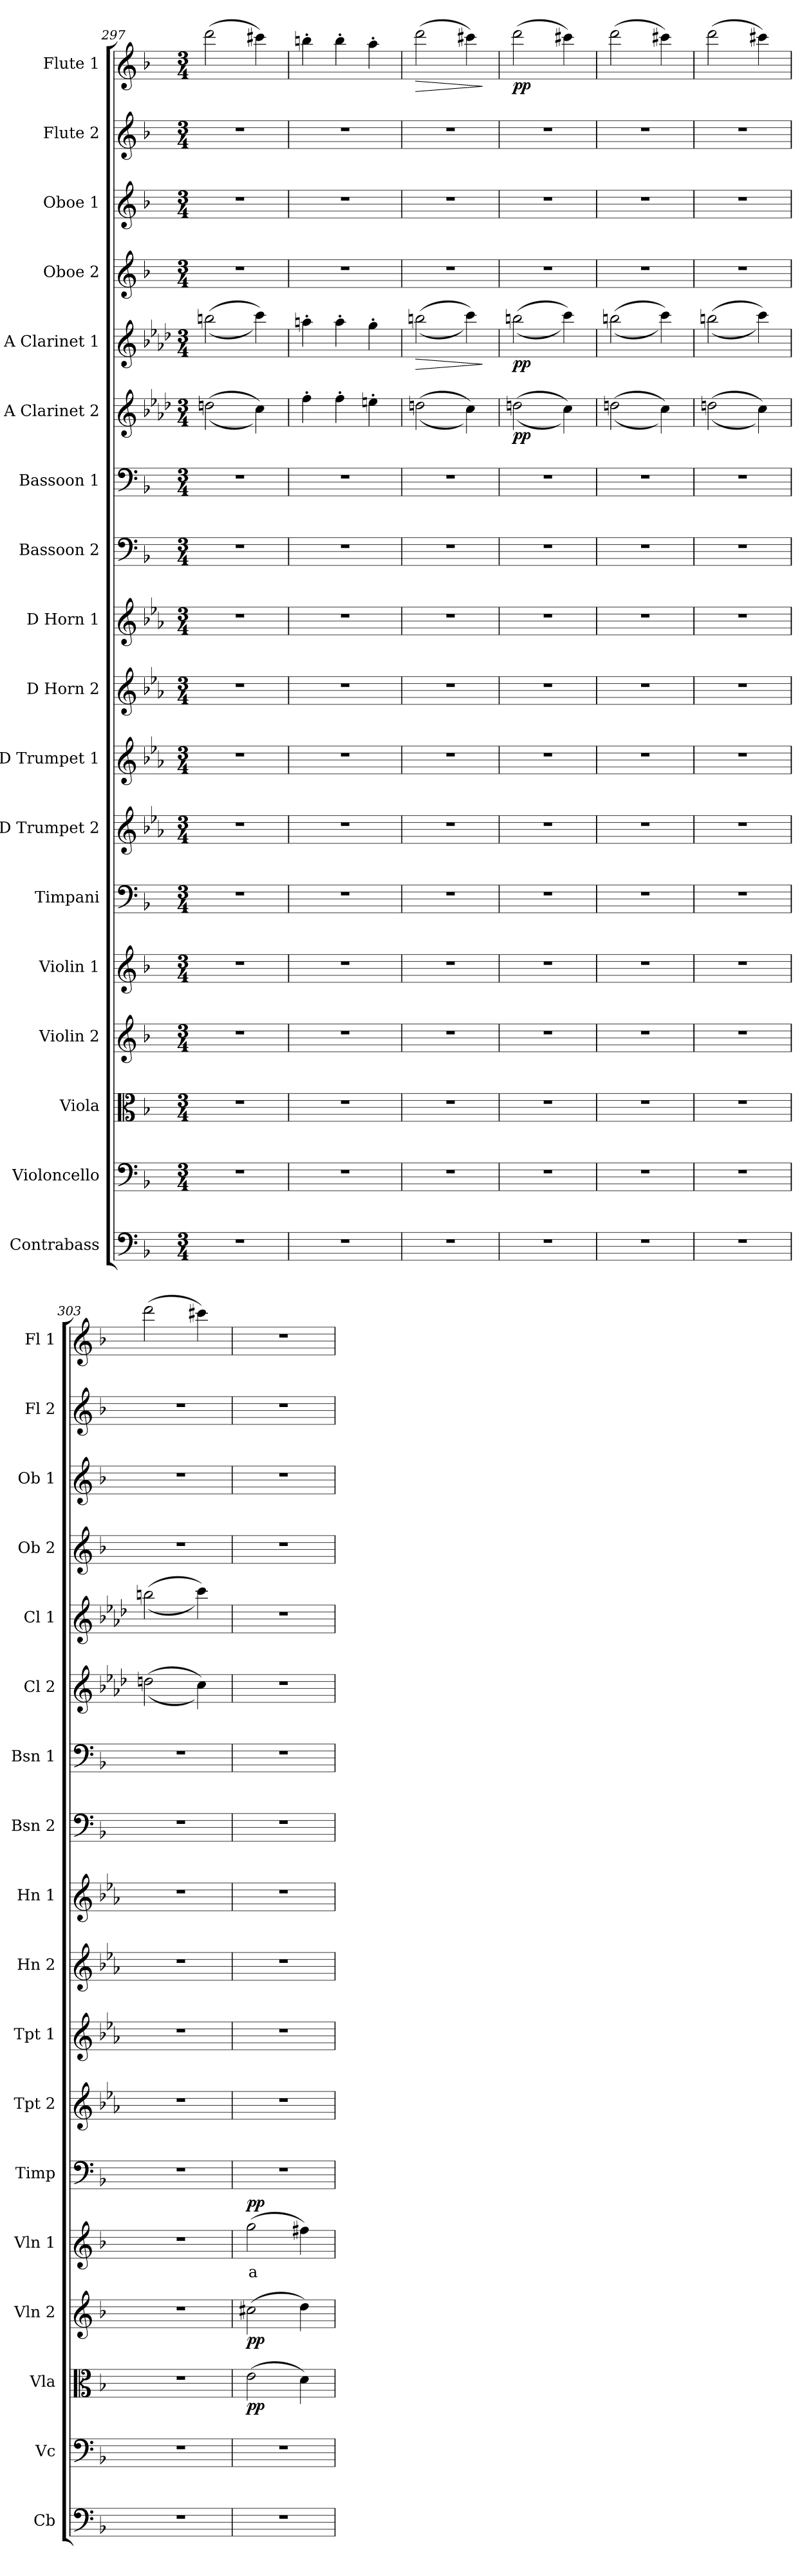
**kern	**kern	**kern	**dynam	**kern	**dynam	**kern	**text	**dynam	**kern	**kern	**kern	**kern	**kern	**kern	**kern	**kern	**dynam	**kern	**dynam	**kern	**kern	**kern	**kern	**dynam
*part18	*part17	*part16	*part16	*part15	*part15	*part14	*part14	*part14	*part13	*part12	*part11	*part10	*part9	*part8	*part7	*part6	*part6	*part5	*part5	*part4	*part3	*part2	*part1	*part1
*staff18	*staff17	*staff16	*staff16	*staff15	*staff15	*staff14	*staff14	*staff14	*staff13	*staff12	*staff11	*staff10	*staff9	*staff8	*staff7	*staff6	*staff6	*staff5	*staff5	*staff4	*staff3	*staff2	*staff1	*staff1
*I"Contrabass	*I"Violoncello	*I"Viola	*	*I"Violin 2	*	*I"Violin 1	*	*	*I"Timpani	*I"D Trumpet 2	*I"D Trumpet 1	*I"D Horn 2	*I"D Horn 1	*I"Bassoon 2	*I"Bassoon 1	*I"A Clarinet 2	*	*I"A Clarinet 1	*	*I"Oboe 2	*I"Oboe 1	*I"Flute 2	*I"Flute 1	*
*I'Cb	*I'Vc	*I'Vla	*	*I'Vln 2	*	*I'Vln 1	*	*	*I'Timp	*I'Tpt 2	*I'Tpt 1	*I'Hn 2	*I'Hn 1	*I'Bsn 2	*I'Bsn 1	*I'Cl 2	*	*I'Cl 1	*	*I'Ob 2	*I'Ob 1	*I'Fl 2	*I'Fl 1	*
*clefF4	*clefF4	*clefC3	*	*clefG2	*	*clefG2	*	*	*clefF4	*clefG2	*clefG2	*clefG2	*clefG2	*clefF4	*clefF4	*clefG2	*	*clefG2	*	*clefG2	*clefG2	*clefG2	*clefG2	*
*ITrd7c12	*	*	*	*	*	*	*	*	*	*ITrd-1c-2	*ITrd-1c-2	*ITrd6c10	*ITrd6c10	*	*	*ITrd2c3	*	*ITrd2c3	*	*	*	*	*	*
*k[b-]	*k[b-]	*k[b-]	*	*k[b-]	*	*k[b-]	*	*	*k[b-]	*k[b-]	*k[b-]	*k[b-]	*k[b-]	*k[b-]	*k[b-]	*k[b-]	*	*k[b-]	*	*k[b-]	*k[b-]	*k[b-]	*k[b-]	*
*M3/4	*M3/4	*M3/4	*	*M3/4	*	*M3/4	*	*	*M3/4	*M3/4	*M3/4	*M3/4	*M3/4	*M3/4	*M3/4	*M3/4	*	*M3/4	*	*M3/4	*M3/4	*M3/4	*M3/4	*
=297	=297	=297	=297	=297	=297	=297	=297	=297	=297	=297	=297	=297	=297	=297	=297	=297	=297	=297	=297	=297	=297	=297	=297	=297
2.r	2.r	2.r	.	2.r	.	2.r	.	.	2.r	2.r	2.r	2.r	2.r	2.r	2.r	((2bn\	.	((2gg#X\	.	2.r	2.r	2.r	(2ddd\	.
.	.	.	.	.	.	.	.	.	.	.	.	.	.	.	.	4a\))	.	4aa\))	.	.	.	.	4ccc#X\)	.
=298	=298	=298	=298	=298	=298	=298	=298	=298	=298	=298	=298	=298	=298	=298	=298	=298	=298	=298	=298	=298	=298	=298	=298	=298
2.r	2.r	2.r	.	2.r	.	2.r	.	.	2.r	2.r	2.r	2.r	2.r	2.r	2.r	4dd'\	.	4ff#X'\	.	2.r	2.r	2.r	4bbn'\	.
.	.	.	.	.	.	.	.	.	.	.	.	.	.	.	.	4dd'\	.	4ff#'\	.	.	.	.	4bb'\	.
.	.	.	.	.	.	.	.	.	.	.	.	.	.	.	.	4cc#X'\	.	4ee'\	.	.	.	.	4aa'\	.
=299	=299	=299	=299	=299	=299	=299	=299	=299	=299	=299	=299	=299	=299	=299	=299	=299	=299	=299	=299	=299	=299	=299	=299	=299
!	!	!	!	!	!	!	!	!	!	!	!	!	!	!	!	!	!	!	!LO:HP:b	!	!	!	!	!LO:HP:b
2.r	2.r	2.r	.	2.r	.	2.r	.	.	2.r	2.r	2.r	2.r	2.r	2.r	2.r	((2bn\	.	((2gg#X\	>	2.r	2.r	2.r	(2ddd\	>
.	.	.	.	.	.	.	.	.	.	.	.	.	.	.	.	4a\))	.	4aa\))	.	.	.	.	4ccc#X\)	.
.	.	.	.	.	.	.	.	.	.	.	.	.	.	.	.	.	.	.	]	.	.	.	.	]
=300	=300	=300	=300	=300	=300	=300	=300	=300	=300	=300	=300	=300	=300	=300	=300	=300	=300	=300	=300	=300	=300	=300	=300	=300
!	!	!	!	!	!	!	!	!	!	!	!	!	!	!	!	!	!LO:DY:b	!	!LO:DY:b	!	!	!	!	!LO:DY:b
2.r	2.r	2.r	.	2.r	.	2.r	.	.	2.r	2.r	2.r	2.r	2.r	2.r	2.r	((2bn\	pp	((2gg#X\	pp	2.r	2.r	2.r	(2ddd\	pp
.	.	.	.	.	.	.	.	.	.	.	.	.	.	.	.	4a\))	.	4aa\))	.	.	.	.	4ccc#X\)	.
!!LO:PB:g=z
=301	=301	=301	=301	=301	=301	=301	=301	=301	=301	=301	=301	=301	=301	=301	=301	=301	=301	=301	=301	=301	=301	=301	=301	=301
2.r	2.r	2.r	.	2.r	.	2.r	.	.	2.r	2.r	2.r	2.r	2.r	2.r	2.r	((2bn\	.	((2gg#X\	.	2.r	2.r	2.r	(2ddd\	.
.	.	.	.	.	.	.	.	.	.	.	.	.	.	.	.	4a\))	.	4aa\))	.	.	.	.	4ccc#X\)	.
=302	=302	=302	=302	=302	=302	=302	=302	=302	=302	=302	=302	=302	=302	=302	=302	=302	=302	=302	=302	=302	=302	=302	=302	=302
2.r	2.r	2.r	.	2.r	.	2.r	.	.	2.r	2.r	2.r	2.r	2.r	2.r	2.r	((2bn\	.	((2gg#X\	.	2.r	2.r	2.r	(2ddd\	.
.	.	.	.	.	.	.	.	.	.	.	.	.	.	.	.	4a\))	.	4aa\))	.	.	.	.	4ccc#X\)	.
=303	=303	=303	=303	=303	=303	=303	=303	=303	=303	=303	=303	=303	=303	=303	=303	=303	=303	=303	=303	=303	=303	=303	=303	=303
2.r	2.r	2.r	.	2.r	.	2.r	.	.	2.r	2.r	2.r	2.r	2.r	2.r	2.r	((2bn\	.	((2gg#X\	.	2.r	2.r	2.r	(2ddd\	.
.	.	.	.	.	.	.	.	.	.	.	.	.	.	.	.	4a\))	.	4aa\))	.	.	.	.	4ccc#X\)	.
=304	=304	=304	=304	=304	=304	=304	=304	=304	=304	=304	=304	=304	=304	=304	=304	=304	=304	=304	=304	=304	=304	=304	=304	=304
!	!	!	!LO:DY:b	!	!LO:DY:b	!	!LO:LY:b:color=#FF0000	!LO:DY:b	!	!	!	!	!	!	!	!	!	!	!	!	!	!	!	!
2.r	2.r	(2e\	pp	(2cc#X\	pp	(2gg\	a	pp	2.r	2.r	2.r	2.r	2.r	2.r	2.r	2.r	.	2.r	.	2.r	2.r	2.r	2.r	.
.	.	4d\)	.	4dd\)	.	4ff#X\)	.	.	.	.	.	.	.	.	.	.	.	.	.	.	.	.	.	.
=	=	=	=	=	=	=	=	=	=	=	=	=	=	=	=	=	=	=	=	=	=	=	=	=
*-	*-	*-	*-	*-	*-	*-	*-	*-	*-	*-	*-	*-	*-	*-	*-	*-	*-	*-	*-	*-	*-	*-	*-	*-
